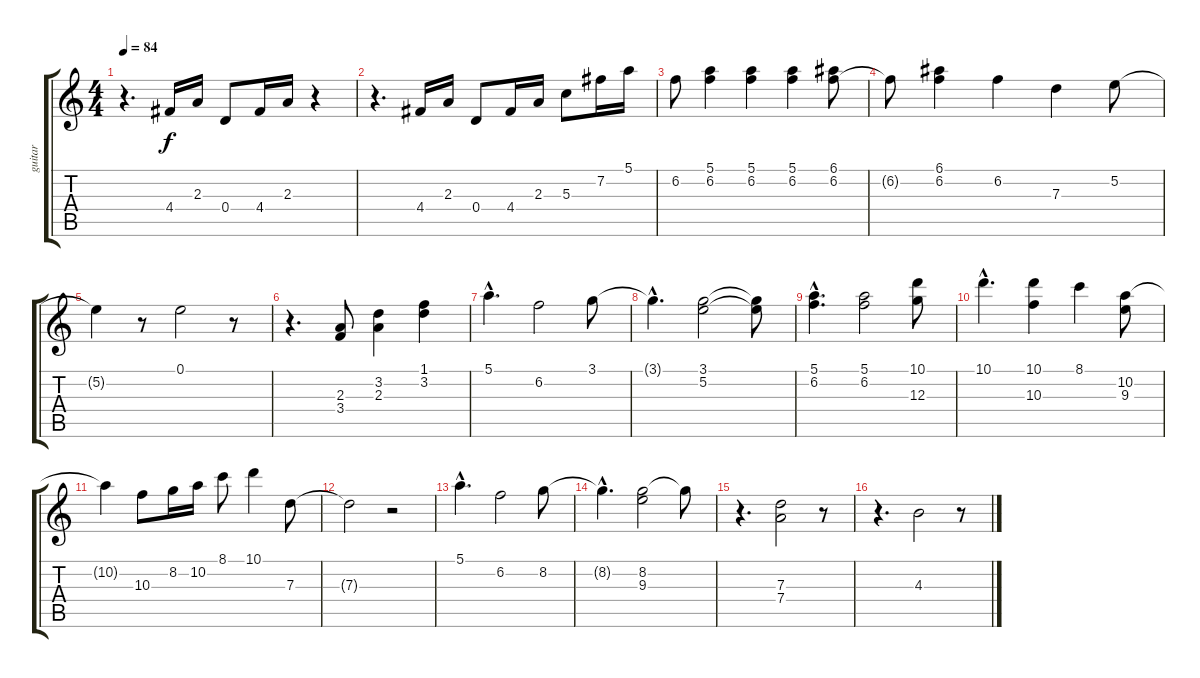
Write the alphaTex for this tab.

\track ("guitar" "guitar") {instrument acousticguitarsteel}
\staff {score tabs}
\tuning (E4 B3 G3 D3 A2 E2) {hide}
\ts (4 4)
\tempo 84
\clef g2
\ks c
r.4{d dy f} 4.4.16 2.3.16 0.4.8 4.4.16 2.3.16 r.4 |
r.4{d} 4.4.16 2.3.16 0.4.8 4.4.16 2.3.16 5.3.8 7.2.16 5.1.16 |
6.2.8 (5.1 6.2).4 (5.1 6.2).4 (5.1 6.2).4 (6.1 6.2).8 |
6.2{t}.8 (6.1 6.2).4 6.2.4 7.3.4 5.2.8 |
5.2{t}.4 r.8 0.1.2 r.8 |
r.4{d} (2.3 3.4).8 (3.2 2.3).4 (1.1 3.2).4 |
5.1{hac}.4{d} 6.2.2 3.1.8 |
3.1{hac t}.4{d} (3.1 5.2).2 (3.1{t} 5.2{t}).8 |
(5.1{hac} 6.2{hac}).4{d} (5.1 6.2).2 (10.1 12.3).8 |
10.1{hac}.4{d} (10.1 10.3).4 8.1.4 (10.2 9.3).8 |
10.2{t}.4 10.3.8 8.2.16 10.2.16 8.1.8 10.1.4 7.3.8 |
7.3{t}.2 r.2 |
5.1{hac}.4{d} 6.2.2 8.2.8 |
8.2{hac t}.4{d} (8.2 9.3).2 8.2{t}.8 |
r.4{d} (7.3 7.4).2 r.8 |
r.4{d} 4.3.2 r.8
